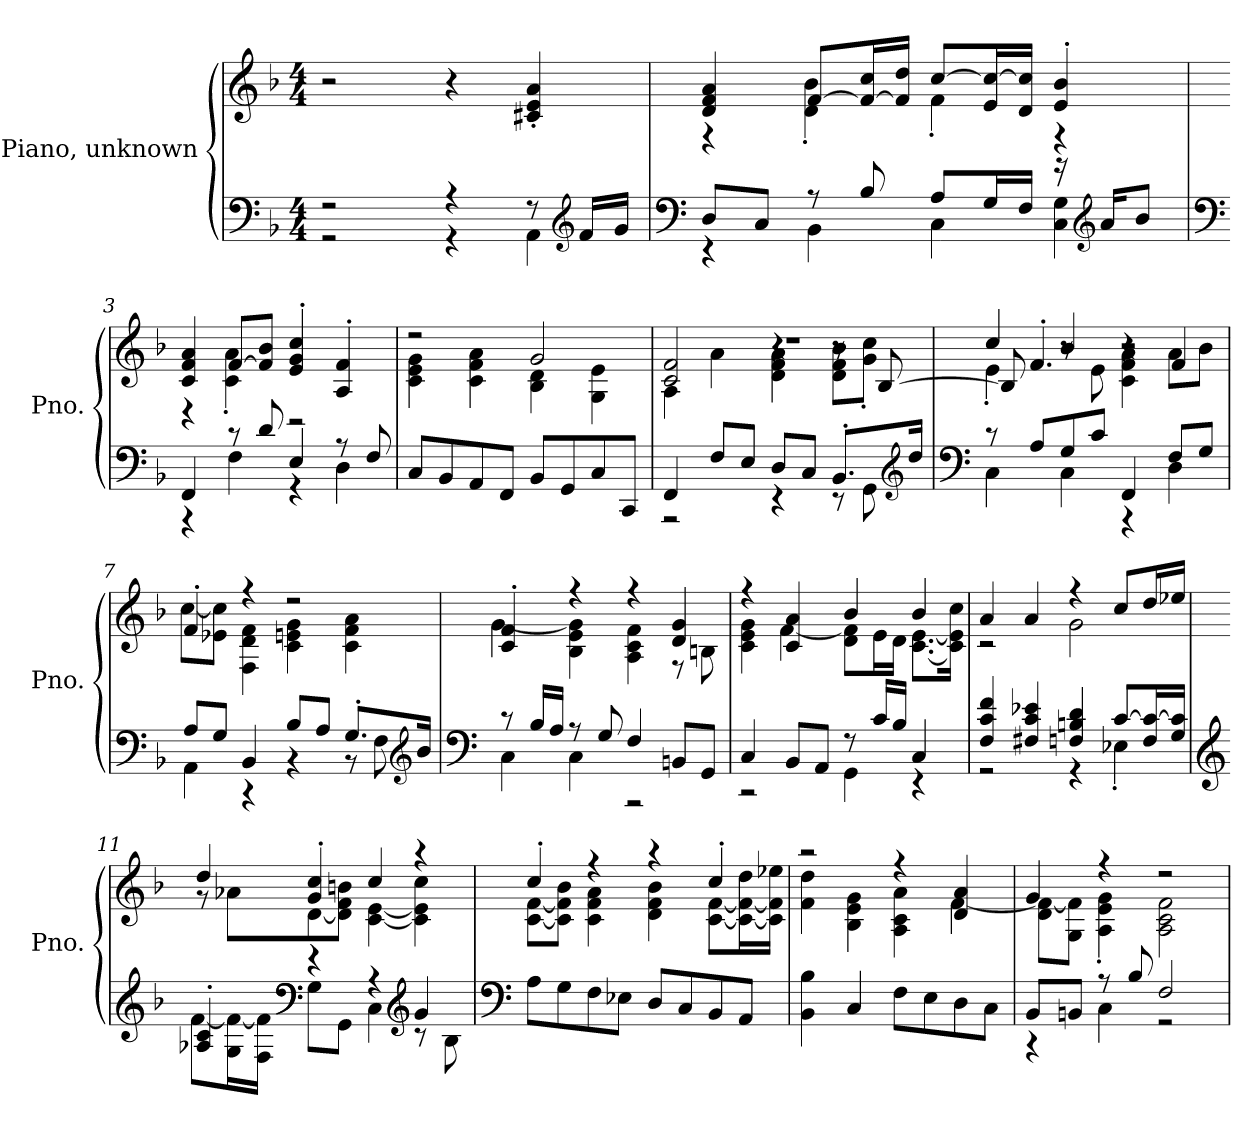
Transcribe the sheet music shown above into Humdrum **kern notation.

**kern	**kern
*part1	*part1
*staff2	*staff1
*I"Piano, unknown	*
*I'Pno.	*
*clefF4	*clefG2
*k[b-]	*k[b-]
*M4/4	*M4/4
*MM120	*MM120
=1	=1
*^	*
2r	2r	2r
4r	4r	4r
8r	4AA\	4c#X/' 4e/' 4a/'
*clefG2	*	*
16f/LL	.	.
16g/JJ	.	.
=2	=2	=2
*clefF4	*	*
*	*	*^
8D/L	4r	4d/ 4f/ 4a/	4r
8C/J	.	.	.
8r	4BB-\	[8f/L	4d\' 4b-\'
8B-/	.	16f/_ 16cc/L	.
.	.	16f/] 16dd/JJ	.
8A/L	4C\	[8cc/L	4f'\
16G/L	.	16e/ 16cc/_L	.
16F/JJ	.	16d/ 16cc/]JJ	.
16r	4C\ 4G\	4e/' 4b-/'	4r
*clefG2	*	*	*
16a/KL	.	.	.
8b-/J	.	.	.
=3	=3	=3	=3
*clefF4	*	*	*
4FF/	4r	4c/ 4f/ 4a/	4r
8r	4F\	[8f/L	4c\' 4a\'
8d/	.	8f/] 8b-/J	.
4E/	4r	4e/' 4g/' 4cc/'	2r
8r	4D\	4A/' 4f/'	.
8F/	.	.	.
*v	*v	*	*
!!LO:LB:g=z	!!
=4	=4	=4
8C/L	2r	4c\ 4e\ 4g\
8BB-/	.	.
8AA/	.	4c\ 4f\ 4a\
8FF/J	.	.
8BB-/L	2g/	4B-\ 4d\
8GG/	.	.
8C/	.	4G\ 4e\
8CC/J	.	.
=5	=5	=5
*^	*	*^
4FF/	2r	1r	4A\	2c/ 2f/
8F/L	.	.	4a\	.
8E/J	.	.	.	.
8D/L	4r	.	4d\ 4f\ 4a\	4r
8C/J	.	.	.	.
8.BB-'/L	8r	.	8d\ 8f\ 8b-\L	8r
.	8GG\	.	8g\' 8cc\'J	[8B-/
*clefG2	*	*	*	*
16dd/Jk	.	.	.	.
=6	=6	=6	=6	=6
*clefF4	*	*	*	*
8r	4C\	4cc/	4e'\	8B-/]
8A/L	.	.	.	4.f'/
8G/	4C\	4b-/	8r	.
8c/J	.	.	8e\	.
4FF/	4r	2r	4c\ 4f\ 4a\	4r
8F/L	4D\	.	8a\L	4f/
8G/J	.	.	8b-\J	.
*	*	*	*v	*v
=7	=7	=7	=7
8A/L	4AA\	4f'/	[8cc\L
8G/J	.	.	8e-X\ 8cc\]J
4BB-/	4r	4r	4F\ 4d\ 4f\
8B-/L	4r	2r	4c\ 4en\ 4g\
8A/J	.	.	.
8.G'/L	8r	.	4c\ 4f\ 4a\
.	8F\	.	.
*clefG2	*	*	*
16b-/Jk	.	.	.
!!LO:LB:g=z	!!
=8	=8	=8	=8
*clefF4	*	*	*
8r	4C\	4c/' 4f/'	[4g\
16B-/LL	.	.	.
16A/JJ	.	.	.
8r	4C\	4r	4B-\ 4e\ 4g\]
8G/	.	.	.
4F/	2r	4r	4A\ 4c\ 4f\
8BBn/L	.	4d/ 4g/	8r
8GG/J	.	.	8Bn\
=9	=9	=9	=9
4C/	2r	4r	4c\ 4e\ 4g\
8BB-/L	.	4c/ 4a/	[4f\
8AA/J	.	.	.
8r	4GG\	4b-/	8d\ 8f\]L
16c/LL	.	.	16e\L
16B-/JJ	.	.	16d\JJ
4C/	4r	4b-/	[8.c\ [8.e\L
.	.	.	16c\] 16e\] 16cc\Jk
=10	=10	=10	=10
4F/ 4c/ 4f/	2r	4a/	2r
4F#X/ 4c/ 4e-X/	.	4a/	.
4Fn/ 4Bn/ 4d/	4r	4r	2g\
[8c/L	4E-X'\	8cc/L	.
16F/ 16c/_L	.	16dd/L	.
16G/ 16c/]JJ	.	16ee-X/JJ	.
!!LO:LB:g=z	!!
=11	=11	=11	=11
*clefG2	*	*	*
4A-X/' 4c/'	[8f\L	4dd/	8r
.	16G\ 16f\_L	.	8a-X\L
.	16F\ 16f\]JJ	.	.
*clefF4	*	*	*
4r	8G\L	4g/' 4cc/'	[8d\
.	8GG\J	.	8d\] 8f\ 8bn\J
4r	4C\	4cc/	[4c\ [4e\
*clefG2	*	*	*
4g/	8r	4r	4c\] 4e\] 4cc\
.	8B-\	.	.
*v	*v	*	*
=12	=12	=12
*clefF4	*	*
8A\L	4cc'/	[8c\ [8f\L
8G\	.	8c\] 8f\] 8b-\J
8F\	4r	4c\ 4f\ 4a\
8E-X\J	.	.
8D/L	4r	4d\ 4f\ 4b-\
8C/	.	.
8BB-/	4cc'/	[8c\ [8f\L
8AA/J	.	16c\_ 16f\_ 16dd\L
.	.	16c\] 16f\] 16ee-X\JJ
=13	=13	=13
4BB-\ 4B-\	2r	4f\ 4dd\
4C/	.	4B-\ 4e\ 4g\
8F\L	4r	4A\ 4c\ 4a\
8E\	.	.
8D\	4d/ 4a/	[4f\
8C\J	.	.
=14	=14	=14
*^	*	*
8BB-/L	4r	4g/	8d\ 8f\_L
8BBn/J	.	.	8G\ 8f\]J
8r	4C\	4r	4A\' 4e\' 4g\'
8B-/	.	.	.
2F/	2r	2r	2A\ 2c\ 2f\
*v	*v	*	*
*	*v	*v
=	=
*-	*-
